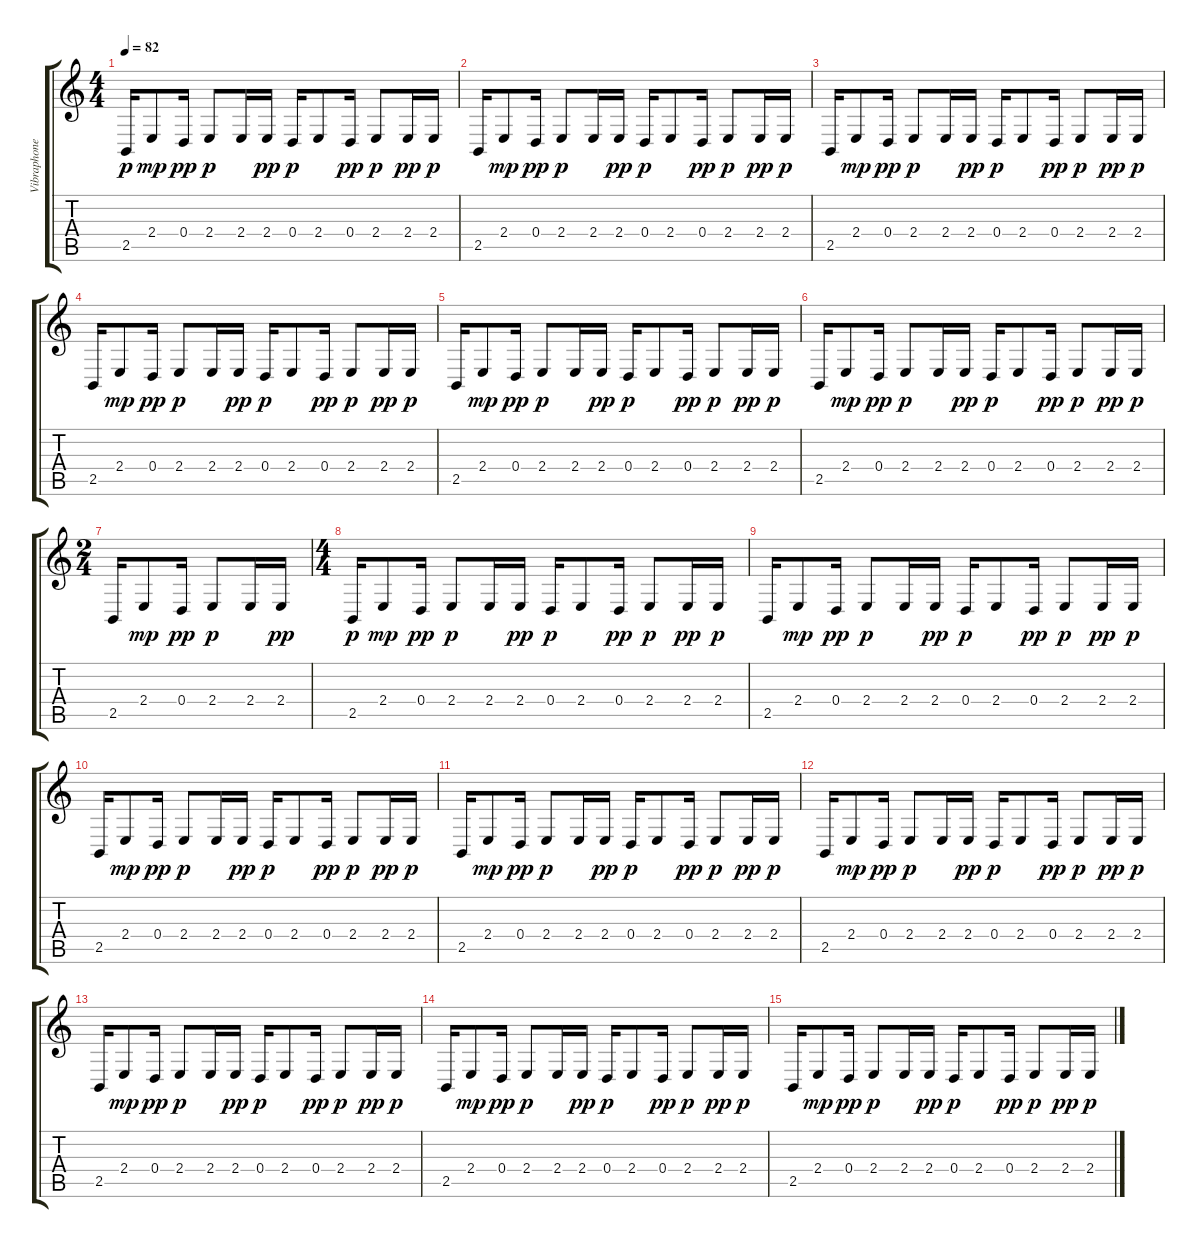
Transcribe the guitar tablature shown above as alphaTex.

\track ("Vibraphone" "Vibraphone") {instrument vibraphone}
\staff {score tabs}
\tuning (E4 B3 G3 D3 A2 E2) {hide}
\ts (4 4)
\tempo 82
\clef g2
\ks c
2.5.16{dy p} 2.4.8{dy mp} 0.4.16{dy pp} 2.4.8{dy p} 2.4.16 2.4.16{dy pp} 0.4.16{dy p} 2.4.8 0.4.16{dy pp} 2.4.8{dy p} 2.4.16{dy pp} 2.4.16{dy p} |
2.5.16 2.4.8{dy mp} 0.4.16{dy pp} 2.4.8{dy p} 2.4.16 2.4.16{dy pp} 0.4.16{dy p} 2.4.8 0.4.16{dy pp} 2.4.8{dy p} 2.4.16{dy pp} 2.4.16{dy p} |
2.5.16 2.4.8{dy mp} 0.4.16{dy pp} 2.4.8{dy p} 2.4.16 2.4.16{dy pp} 0.4.16{dy p} 2.4.8 0.4.16{dy pp} 2.4.8{dy p} 2.4.16{dy pp} 2.4.16{dy p} |
2.5.16 2.4.8{dy mp} 0.4.16{dy pp} 2.4.8{dy p} 2.4.16 2.4.16{dy pp} 0.4.16{dy p} 2.4.8 0.4.16{dy pp} 2.4.8{dy p} 2.4.16{dy pp} 2.4.16{dy p} |
2.5.16 2.4.8{dy mp} 0.4.16{dy pp} 2.4.8{dy p} 2.4.16 2.4.16{dy pp} 0.4.16{dy p} 2.4.8 0.4.16{dy pp} 2.4.8{dy p} 2.4.16{dy pp} 2.4.16{dy p} |
2.5.16 2.4.8{dy mp} 0.4.16{dy pp} 2.4.8{dy p} 2.4.16 2.4.16{dy pp} 0.4.16{dy p} 2.4.8 0.4.16{dy pp} 2.4.8{dy p} 2.4.16{dy pp} 2.4.16{dy p} |
\ts (2 4)
2.5.16 2.4.8{dy mp} 0.4.16{dy pp} 2.4.8{dy p} 2.4.16 2.4.16{dy pp} |
\ts (4 4)
2.5.16{dy p} 2.4.8{dy mp} 0.4.16{dy pp} 2.4.8{dy p} 2.4.16 2.4.16{dy pp} 0.4.16{dy p} 2.4.8 0.4.16{dy pp} 2.4.8{dy p} 2.4.16{dy pp} 2.4.16{dy p} |
2.5.16 2.4.8{dy mp} 0.4.16{dy pp} 2.4.8{dy p} 2.4.16 2.4.16{dy pp} 0.4.16{dy p} 2.4.8 0.4.16{dy pp} 2.4.8{dy p} 2.4.16{dy pp} 2.4.16{dy p} |
2.5.16 2.4.8{dy mp} 0.4.16{dy pp} 2.4.8{dy p} 2.4.16 2.4.16{dy pp} 0.4.16{dy p} 2.4.8 0.4.16{dy pp} 2.4.8{dy p} 2.4.16{dy pp} 2.4.16{dy p} |
2.5.16 2.4.8{dy mp} 0.4.16{dy pp} 2.4.8{dy p} 2.4.16 2.4.16{dy pp} 0.4.16{dy p} 2.4.8 0.4.16{dy pp} 2.4.8{dy p} 2.4.16{dy pp} 2.4.16{dy p} |
2.5.16{volume 6} 2.4.8{dy mp} 0.4.16{dy pp} 2.4.8{dy p} 2.4.16 2.4.16{dy pp} 0.4.16{dy p} 2.4.8 0.4.16{dy pp} 2.4.8{dy p} 2.4.16{dy pp} 2.4.16{dy p} |
2.5.16 2.4.8{dy mp} 0.4.16{dy pp} 2.4.8{dy p} 2.4.16 2.4.16{dy pp} 0.4.16{dy p} 2.4.8 0.4.16{dy pp} 2.4.8{dy p} 2.4.16{dy pp} 2.4.16{dy p} |
2.5.16{volume 0} 2.4.8{dy mp} 0.4.16{dy pp} 2.4.8{dy p} 2.4.16 2.4.16{dy pp} 0.4.16{dy p} 2.4.8 0.4.16{dy pp} 2.4.8{dy p} 2.4.16{dy pp} 2.4.16{dy p} |
2.5.16 2.4.8{dy mp} 0.4.16{dy pp} 2.4.8{dy p} 2.4.16 2.4.16{dy pp} 0.4.16{dy p} 2.4.8 0.4.16{dy pp} 2.4.8{dy p} 2.4.16{dy pp} 2.4.16{dy p}
